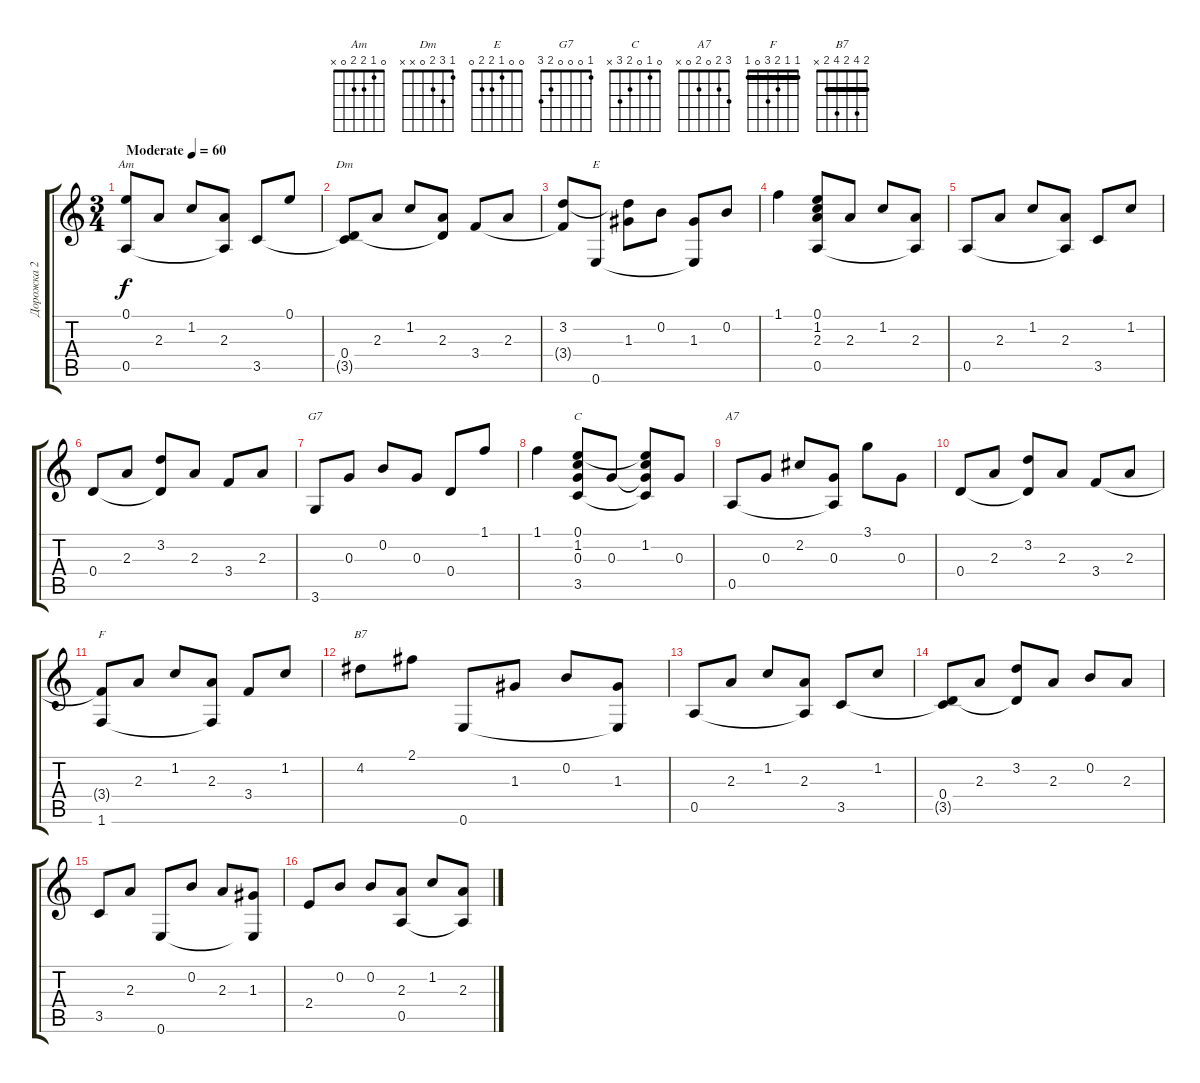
\track ("Дорожка 2" "Дорожка 2") {instrument acousticguitarnylon}
\staff {score tabs}
\tuning (E4 B3 G3 D3 A2 E2) {hide}
\chord ("Am" 0 1 2 2 0 x)
\chord ("Dm" 1 3 2 0 x x)
\chord ("E" 0 0 1 2 2 0)
\chord ("G7" 1 0 0 0 2 3)
\chord ("C" 0 1 0 2 3 x)
\chord ("A7" 3 2 0 2 0 x)
\chord ("F" 1 1 2 3 0 1) {barre 1}
\chord ("B7" 2 4 2 4 2 x) {barre 2}
\ts (3 4)
\tempo (60 "Moderate")
\clef g2
\ks c
(0.1 0.5).8{ch "Am" dy f instrument acousticguitarnylon} 2.3.8 1.2.8 (2.3 0.5{t}).8 3.5.8 0.1.8 |
(0.4 3.5{t}).8{ch "Dm"} 2.3.8 1.2.8 (2.3 0.4{t}).8 3.4.8 2.3.8 |
(3.2 3.4{t}).8 0.6.8{ch "E"} (3.2{t} 1.3).8 0.2.8 (1.3 0.6{t}).8 0.2.8 |
1.1.4 (0.1 1.2 2.3 0.5).8 2.3.8 1.2.8 (2.3 0.5{t}).8 |
0.5.8 2.3.8 1.2.8 (2.3 0.5{t}).8 3.5.8 1.2.8 |
0.4.8 2.3.8 (3.2 0.4{t}).8 2.3.8 3.4.8 2.3.8 |
3.6.8{ch "G7"} 0.3.8 0.2.8 0.3.8 0.4.8 1.1.8 |
1.1.4 (0.1 1.2 0.3 3.5).8{ch "C"} 0.3.8 (0.1{t} 1.2 0.3{t} 3.5{t}).8 0.3.8 |
0.5.8{ch "A7"} 0.3.8 2.2.8 (0.3 0.5{t}).8 3.1.8 0.3.8 |
0.4.8 2.3.8 (3.2 0.4{t}).8 2.3.8 3.4.8 2.3.8 |
(3.4{t} 1.6).8{ch "F"} 2.3.8 1.2.8 (2.3 1.6{t}).8 3.4.8 1.2.8 |
4.2.8{ch "B7"} 2.1.8 0.6.8 1.3.8 0.2.8 (1.3 0.6{t}).8 |
0.5.8 2.3.8 1.2.8 (2.3 0.5{t}).8 3.5.8 1.2.8 |
(0.4 3.5{t}).8 2.3.8 (3.2 0.4{t}).8 2.3.8 0.2.8 2.3.8 |
3.5.8 2.3.8 0.6.8 0.2.8 2.3.8 (1.3 0.6{t}).8 |
2.4.8 0.2.8 0.2.8 (2.3 0.5).8 1.2.8 (2.3 0.5{t}).8
